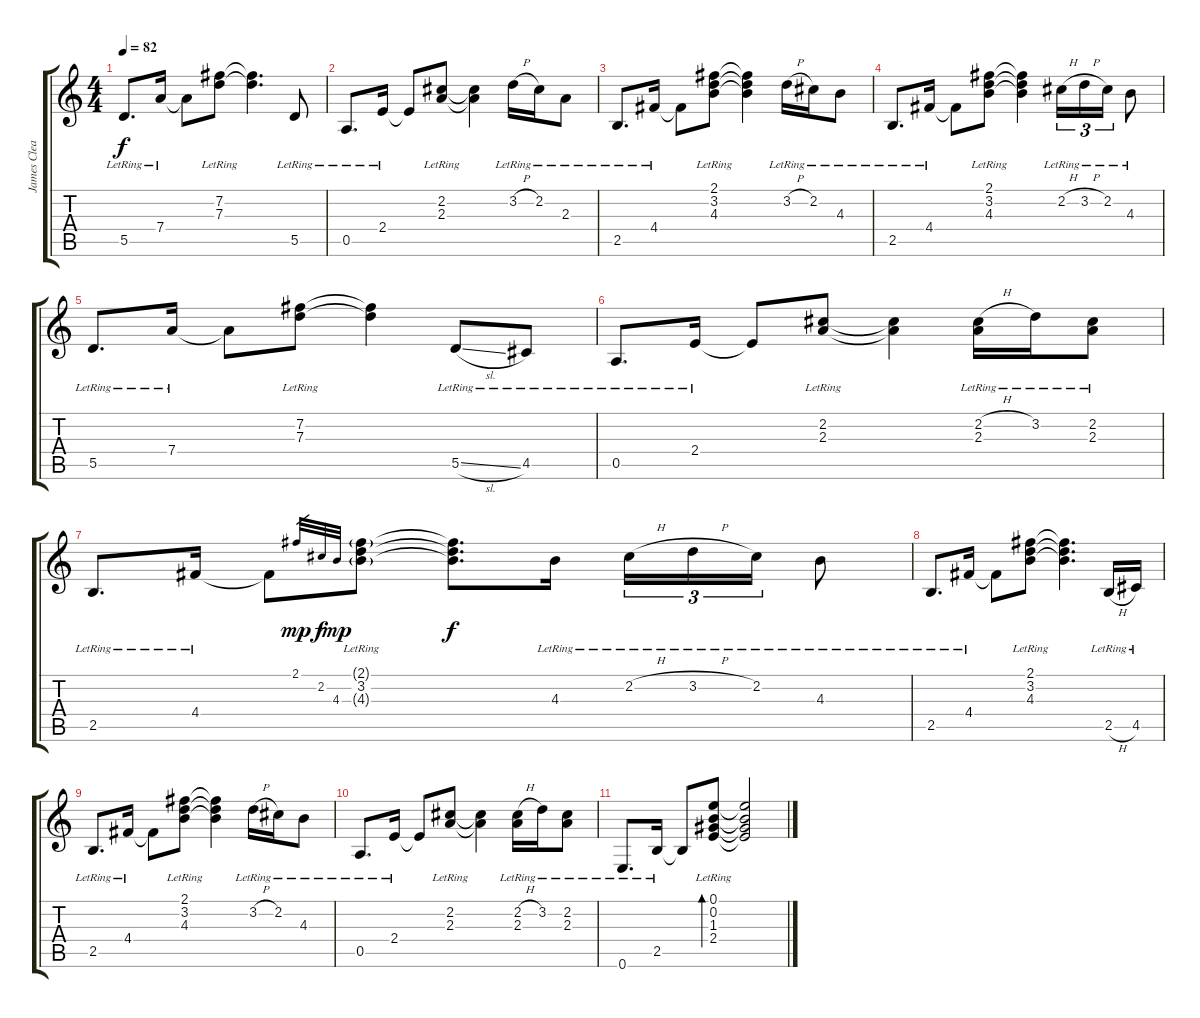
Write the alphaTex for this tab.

\track ("James Clean" "James Clea") {instrument electricguitarclean}
\staff {score tabs}
\tuning (E4 B3 G3 D3 A2 E2) {hide}
\ts (4 4)
\tempo 82
\clef g2
\ks c
5.5{lr}.8{d dy f} 7.4{lr}.16 7.4{t}.8 (7.2{lr} 7.3{lr}).8 (7.2{t} 7.3{t}).4{d} 5.5{lr}.8 |
0.5{lr}.8{d} 2.4{lr}.16 2.4{t}.8 (2.2{lr} 2.3{lr}).8 (2.2{t} 2.3{t}).4 3.2{h lr}.16 2.2{lr}.16 2.3{lr}.8 |
2.5{lr}.8{d} 4.4{lr}.16 4.4{t}.8 (2.1{lr} 3.2{lr} 4.3{lr}).8 (2.1{t} 3.2{t} 4.3{t}).4 3.2{h lr}.16 2.2{lr}.16 4.3{lr}.8 |
2.5{lr}.8{d} 4.4{lr}.16 4.4{t}.8 (2.1{lr} 3.2{lr} 4.3{lr}).8 (2.1{t} 3.2{t} 4.3{t}).4 2.2{h lr}.16{tu (3 2)} 3.2{h lr}.16{tu (3 2)} 2.2{lr}.16{tu (3 2)} 4.3{lr}.8 |
5.5{lr}.8{d} 7.4{lr}.16 7.4{t}.8 (7.2{lr} 7.3{lr}).8 (7.2{t} 7.3{t}).4 5.5{sl lr}.8 4.5{lr}.8 |
0.5{lr}.8{d} 2.4{lr}.16 2.4{t}.8 (2.2{lr} 2.3{lr}).8 (2.2{t} 2.3{t}).4 (2.2{h lr} 2.3{lr}).16 3.2{lr}.16 (2.2{lr} 2.3{lr}).8 |
2.5{lr}.8{d} 4.4{lr}.16 4.4{t}.8 2.1.32{gr dy mp} 2.2.32{gr dy f} 4.3.32{gr dy mp} (2.1{g lr} 3.2{lr} 4.3{g lr}).8 (2.1{t} 3.2{t} 4.3{t}).8{d dy f} 4.3{lr}.16 2.2{h lr}.16{tu (3 2)} 3.2{h lr}.16{tu (3 2)} 2.2{lr}.16{tu (3 2)} 4.3{lr}.8 |
2.5{lr}.8{d} 4.4{lr}.16 4.4{t}.8 (2.1{lr} 3.2{lr} 4.3{lr}).8 (2.1{t} 3.2{t} 4.3{t}).4{d} 2.5{h lr}.16 4.5{lr}.16 |
2.5{lr}.8{d} 4.4{lr}.16 4.4{t}.8 (2.1{lr} 3.2{lr} 4.3{lr}).8 (2.1{t} 3.2{t} 4.3{t}).4 3.2{h lr}.16 2.2{lr}.16 4.3{lr}.8 |
0.5{lr}.8{d} 2.4{lr}.16 2.4{t}.8 (2.2{lr} 2.3{lr}).8 (2.2{t} 2.3{t}).4 (2.2{h lr} 2.3{lr}).16 3.2{lr}.16 (2.2{lr} 2.3{lr}).8 |
0.6{lr}.8{d} 2.5{lr}.16 2.5{t}.8 (0.1{lr} 0.2{lr} 1.3{lr} 2.4{lr}).8{bd 120} (0.1{t} 0.2{t} 1.3{t} 2.4{t}).2
